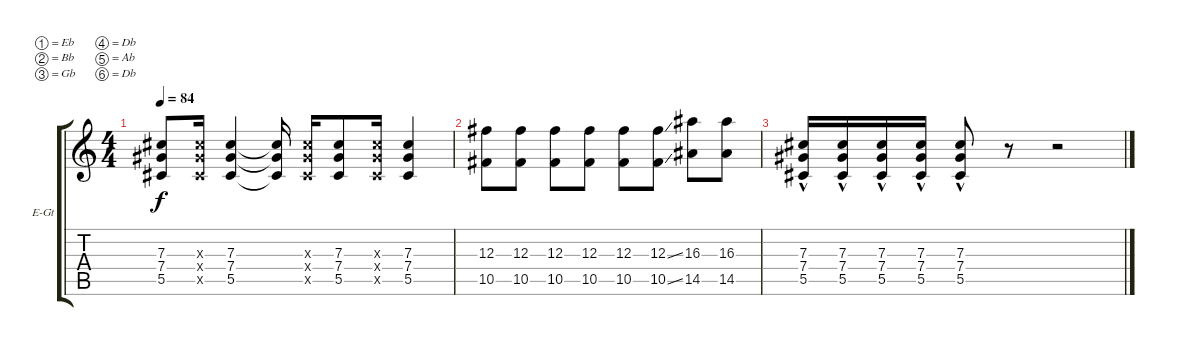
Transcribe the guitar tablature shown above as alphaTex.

\defaultSystemsLayout 4
\bracketExtendMode groupsimilarinstruments
\firstSystemTrackNameOrientation horizontal
\otherSystemsTrackNameOrientation horizontal
\track ("Electric Guitar (Clean)" "E-Gt") {instrument electricguitarclean}
\staff {score tabs}
\tuning (Eb4 Bb3 Gb3 Db3 Ab2 Db2)
\ts (4 4)
\tempo 84
\clef g2
\ks c
(7.3 7.4 5.5).8{dy f} (7.3{x} 7.4{x} 5.5{x}).16 (7.3 7.4 5.5).4 (7.3{t} 7.4{t} 5.5{t}).16 (7.3{x} 7.4{x} 5.5{x}).16 (7.3 7.4 5.5).8 (7.3{x} 7.4{x} 5.5{x}).16 (7.3 7.4 5.5).4 |
(12.3 10.5).8 (12.3 10.5).8 (12.3 10.5).8 (12.3 10.5).8 (12.3 10.5).8 (12.3{ss} 10.5{ss}).8 (16.3 14.5).8 (16.3 14.5).8 |
(7.3{hac} 7.4{hac} 5.5{hac}).16 (7.3{hac} 7.4{hac} 5.5{hac}).16 (7.3{hac} 7.4{hac} 5.5{hac}).16 (7.3{hac} 7.4{hac} 5.5{hac}).16 (5.5 7.4 7.3{hac}).8 r.8 r.2
